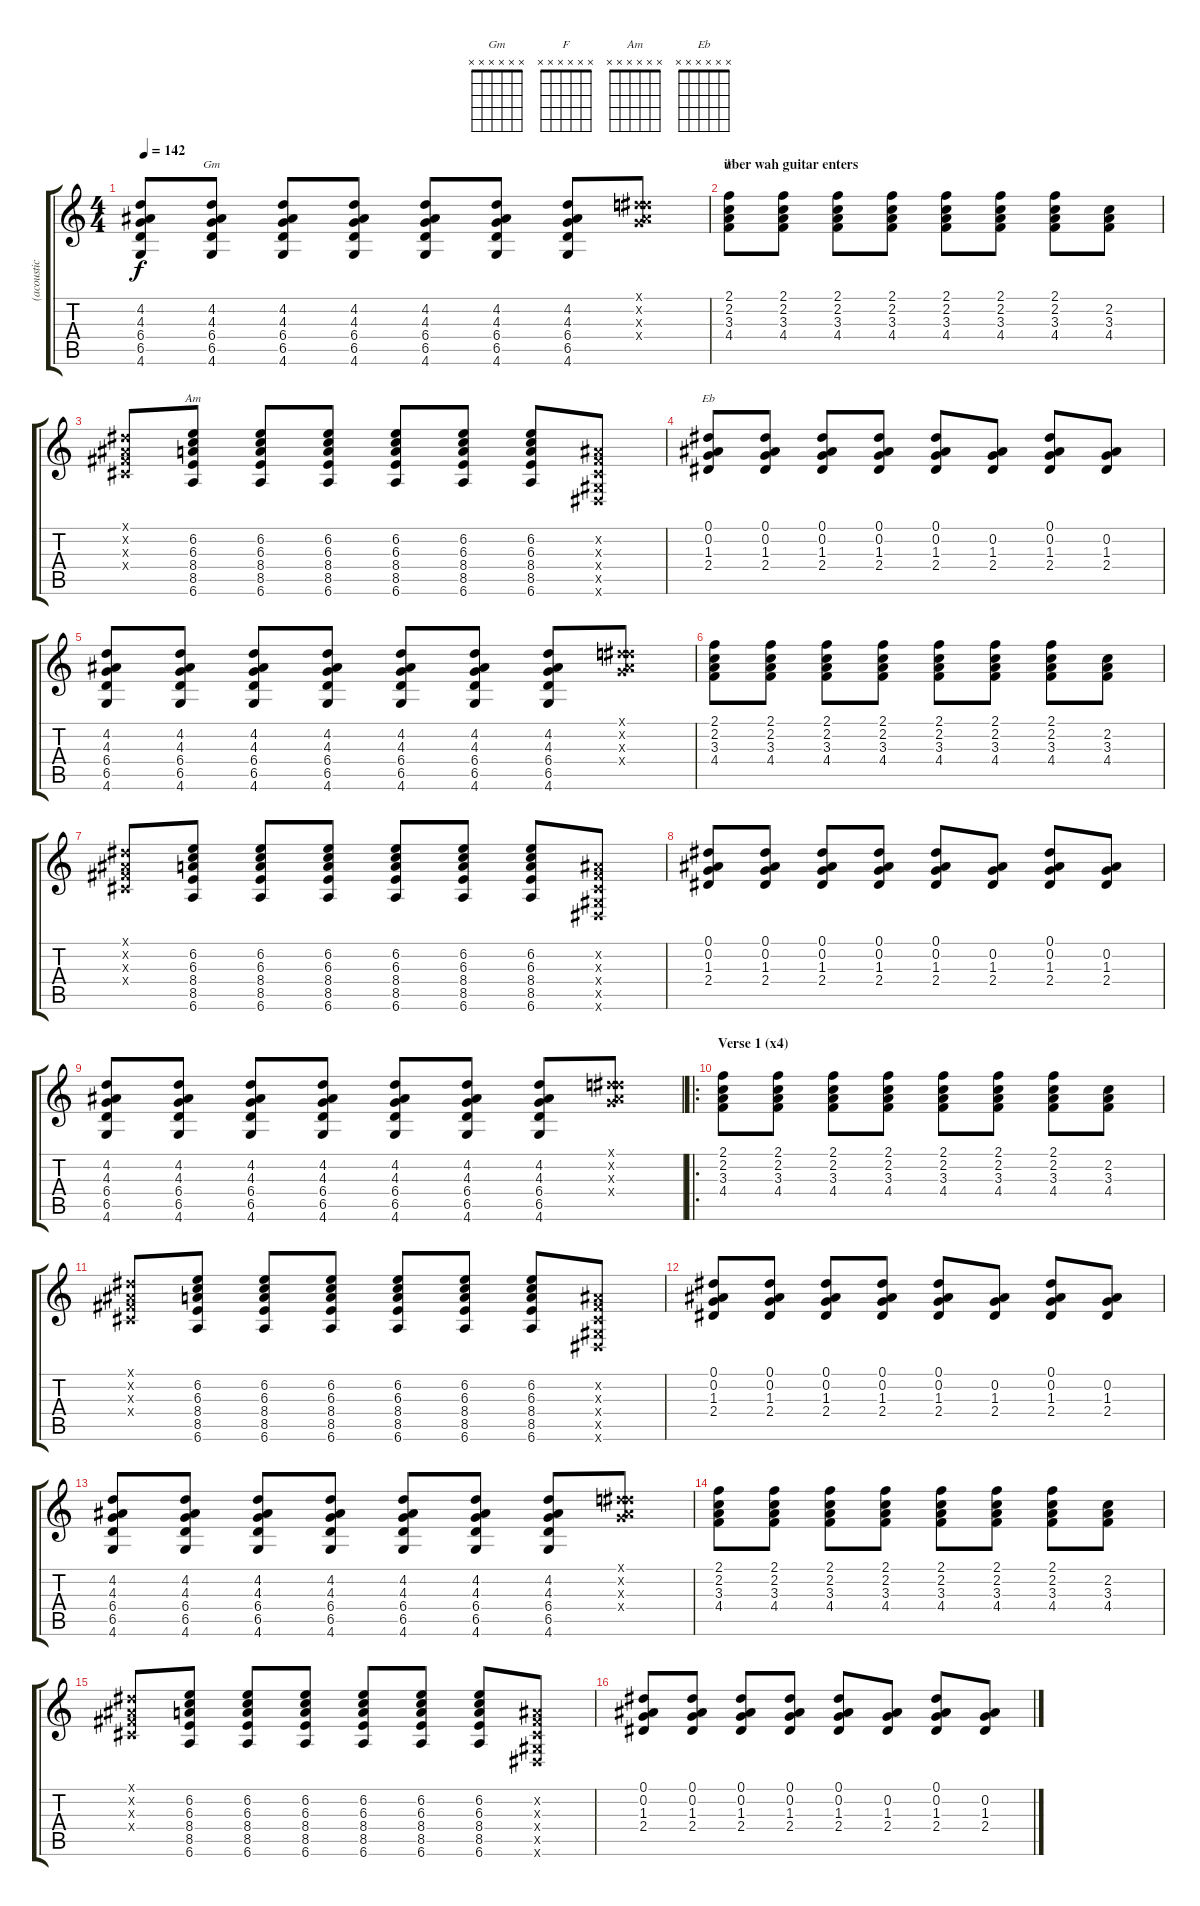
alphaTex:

\track ("(acoustic stereo separation)" "(acoustic ") {instrument acousticguitarnylon}
\staff {score tabs}
\tuning (Eb4 Bb3 Gb3 Db3 Ab2 Eb2) {hide}
\chord ("Gm" x x x x x x)
\chord ("F" x x x x x x)
\chord ("Am" x x x x x x)
\chord ("Eb" x x x x x x)
\ts (4 4)
\tempo 142
\clef g2
\ks c
(4.2 4.3 6.4 6.5 4.6).8{dy f} (4.2 4.3 6.4 6.5 4.6).8{ch "Gm"} (4.2 4.3 6.4 6.5 4.6).8 (4.2 4.3 6.4 6.5 4.6).8 (4.2 4.3 6.4 6.5 4.6).8 (4.2 4.3 6.4 6.5 4.6).8 (4.2 4.3 6.4 6.5 4.6).8 (0.1{x} 4.2{x} 4.3{x} 6.4{x}).8 |
\section ("" "über wah guitar enters")
(2.1 2.2 3.3 4.4).8{ch "F"} (2.1 2.2 3.3 4.4).8 (2.1 2.2 3.3 4.4).8 (2.1 2.2 3.3 4.4).8 (2.1 2.2 3.3 4.4).8 (2.1 2.2 3.3 4.4).8 (2.1 2.2 3.3 4.4).8 (2.2 3.3 4.4).8 |
(0.1{x} 0.2{x} 0.3{x} 0.4{x}).8 (6.2 6.3 8.4 8.5 6.6).8{ch "Am"} (6.2 6.3 8.4 8.5 6.6).8 (6.2 6.3 8.4 8.5 6.6).8 (6.2 6.3 8.4 8.5 6.6).8 (6.2 6.3 8.4 8.5 6.6).8 (6.2 6.3 8.4 8.5 6.6).8 (0.2{x} 0.3{x} 0.4{x} 0.5{x} 0.6{x}).8 |
(0.1 0.2 1.3 2.4).8{ch "Eb"} (0.1 0.2 1.3 2.4).8 (0.1 0.2 1.3 2.4).8 (0.1 0.2 1.3 2.4).8 (0.1 0.2 1.3 2.4).8 (0.2 1.3 2.4).8 (0.1 0.2 1.3 2.4).8 (0.2 1.3 2.4).8 |
(4.2 4.3 6.4 6.5 4.6).8 (4.2 4.3 6.4 6.5 4.6).8 (4.2 4.3 6.4 6.5 4.6).8 (4.2 4.3 6.4 6.5 4.6).8 (4.2 4.3 6.4 6.5 4.6).8 (4.2 4.3 6.4 6.5 4.6).8 (4.2 4.3 6.4 6.5 4.6).8 (0.1{x} 4.2{x} 4.3{x} 6.4{x}).8 |
(2.1 2.2 3.3 4.4).8 (2.1 2.2 3.3 4.4).8 (2.1 2.2 3.3 4.4).8 (2.1 2.2 3.3 4.4).8 (2.1 2.2 3.3 4.4).8 (2.1 2.2 3.3 4.4).8 (2.1 2.2 3.3 4.4).8 (2.2 3.3 4.4).8 |
(0.1{x} 0.2{x} 0.3{x} 0.4{x}).8 (6.2 6.3 8.4 8.5 6.6).8 (6.2 6.3 8.4 8.5 6.6).8 (6.2 6.3 8.4 8.5 6.6).8 (6.2 6.3 8.4 8.5 6.6).8 (6.2 6.3 8.4 8.5 6.6).8 (6.2 6.3 8.4 8.5 6.6).8 (0.2{x} 0.3{x} 0.4{x} 0.5{x} 0.6{x}).8 |
(0.1 0.2 1.3 2.4).8 (0.1 0.2 1.3 2.4).8 (0.1 0.2 1.3 2.4).8 (0.1 0.2 1.3 2.4).8 (0.1 0.2 1.3 2.4).8 (0.2 1.3 2.4).8 (0.1 0.2 1.3 2.4).8 (0.2 1.3 2.4).8 |
(4.2 4.3 6.4 6.5 4.6).8 (4.2 4.3 6.4 6.5 4.6).8 (4.2 4.3 6.4 6.5 4.6).8 (4.2 4.3 6.4 6.5 4.6).8 (4.2 4.3 6.4 6.5 4.6).8 (4.2 4.3 6.4 6.5 4.6).8 (4.2 4.3 6.4 6.5 4.6).8 (0.1{x} 4.2{x} 4.3{x} 6.4{x}).8 |
\ro
\section ("" "Verse 1 (x4)")
(2.1 2.2 3.3 4.4).8 (2.1 2.2 3.3 4.4).8 (2.1 2.2 3.3 4.4).8 (2.1 2.2 3.3 4.4).8 (2.1 2.2 3.3 4.4).8 (2.1 2.2 3.3 4.4).8 (2.1 2.2 3.3 4.4).8 (2.2 3.3 4.4).8 |
(0.1{x} 0.2{x} 0.3{x} 0.4{x}).8 (6.2 6.3 8.4 8.5 6.6).8 (6.2 6.3 8.4 8.5 6.6).8 (6.2 6.3 8.4 8.5 6.6).8 (6.2 6.3 8.4 8.5 6.6).8 (6.2 6.3 8.4 8.5 6.6).8 (6.2 6.3 8.4 8.5 6.6).8 (0.2{x} 0.3{x} 0.4{x} 0.5{x} 0.6{x}).8 |
(0.1 0.2 1.3 2.4).8 (0.1 0.2 1.3 2.4).8 (0.1 0.2 1.3 2.4).8 (0.1 0.2 1.3 2.4).8 (0.1 0.2 1.3 2.4).8 (0.2 1.3 2.4).8 (0.1 0.2 1.3 2.4).8 (0.2 1.3 2.4).8 |
(4.2 4.3 6.4 6.5 4.6).8 (4.2 4.3 6.4 6.5 4.6).8 (4.2 4.3 6.4 6.5 4.6).8 (4.2 4.3 6.4 6.5 4.6).8 (4.2 4.3 6.4 6.5 4.6).8 (4.2 4.3 6.4 6.5 4.6).8 (4.2 4.3 6.4 6.5 4.6).8 (0.1{x} 4.2{x} 4.3{x} 6.4{x}).8 |
(2.1 2.2 3.3 4.4).8 (2.1 2.2 3.3 4.4).8 (2.1 2.2 3.3 4.4).8 (2.1 2.2 3.3 4.4).8 (2.1 2.2 3.3 4.4).8 (2.1 2.2 3.3 4.4).8 (2.1 2.2 3.3 4.4).8 (2.2 3.3 4.4).8 |
(0.1{x} 0.2{x} 0.3{x} 0.4{x}).8 (6.2 6.3 8.4 8.5 6.6).8 (6.2 6.3 8.4 8.5 6.6).8 (6.2 6.3 8.4 8.5 6.6).8 (6.2 6.3 8.4 8.5 6.6).8 (6.2 6.3 8.4 8.5 6.6).8 (6.2 6.3 8.4 8.5 6.6).8 (0.2{x} 0.3{x} 0.4{x} 0.5{x} 0.6{x}).8 |
(0.1 0.2 1.3 2.4).8 (0.1 0.2 1.3 2.4).8 (0.1 0.2 1.3 2.4).8 (0.1 0.2 1.3 2.4).8 (0.1 0.2 1.3 2.4).8 (0.2 1.3 2.4).8 (0.1 0.2 1.3 2.4).8 (0.2 1.3 2.4).8
